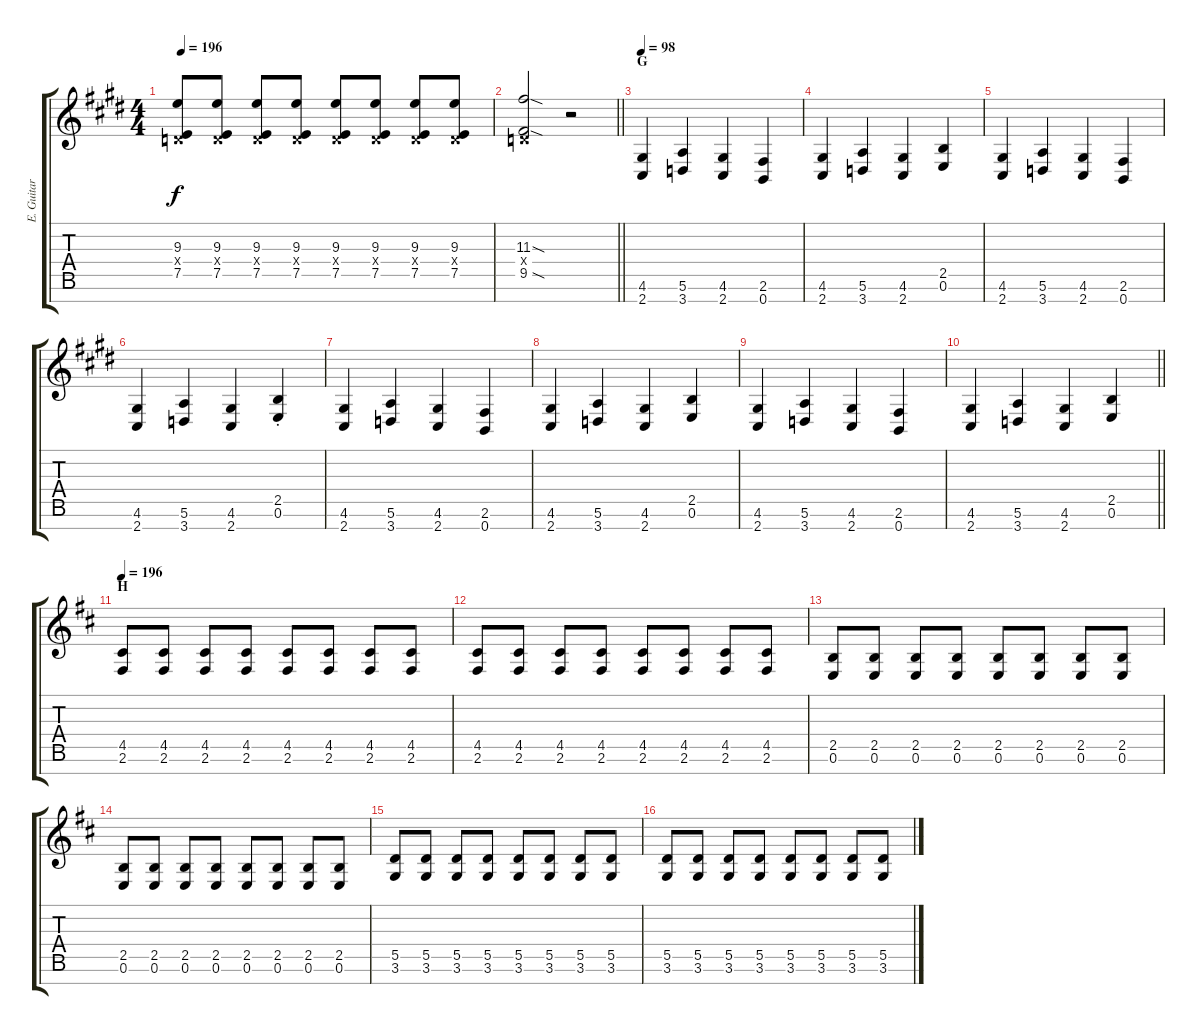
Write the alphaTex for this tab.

\track ("E. Guitar II" "E. Guitar ") {instrument overdrivenguitar}
\staff {score tabs}
\tuning (E4 B3 G3 D3 A2 E2 B1) {hide}
\ts (4 4)
\tempo 196
\clef g2
\ks e
(9.3 0.4{x} 7.5).8{dy f} (9.3 0.4{x} 7.5).8 (9.3 0.4{x} 7.5).8 (9.3 0.4{x} 7.5).8 (9.3 0.4{x} 7.5).8 (9.3 0.4{x} 7.5).8 (9.3 0.4{x} 7.5).8 (9.3 0.4{x} 7.5).8 |
\barLineRight lightlight
(11.3{sod} 0.4{x} 9.5{sod}).2 r.2 |
\section ("" "G")
\tempo 98
(4.6 2.7).4 (5.6 3.7).4 (4.6 2.7).4 (2.6 0.7).4 |
(4.6 2.7).4 (5.6 3.7).4 (4.6 2.7).4 (2.5 0.6).4 |
(4.6 2.7).4 (5.6 3.7).4 (4.6 2.7).4 (2.6 0.7).4 |
(4.6 2.7).4 (5.6 3.7).4 (4.6 2.7).4 (2.5{st} 0.6{st}).4 |
(4.6 2.7).4 (5.6 3.7).4 (4.6 2.7).4 (2.6 0.7).4 |
(4.6 2.7).4 (5.6 3.7).4 (4.6 2.7).4 (2.5 0.6).4 |
(4.6 2.7).4 (5.6 3.7).4 (4.6 2.7).4 (2.6 0.7).4 |
\barLineRight lightlight
(4.6 2.7).4 (5.6 3.7).4 (4.6 2.7).4 (2.5 0.6).4 |
\section ("" "H")
\tempo 196
\ks d
(4.5 2.6).8 (4.5 2.6).8 (4.5 2.6).8 (4.5 2.6).8 (4.5 2.6).8 (4.5 2.6).8 (4.5 2.6).8 (4.5 2.6).8 |
(4.5 2.6).8 (4.5 2.6).8 (4.5 2.6).8 (4.5 2.6).8 (4.5 2.6).8 (4.5 2.6).8 (4.5 2.6).8 (4.5 2.6).8 |
(2.5 0.6).8 (2.5 0.6).8 (2.5 0.6).8 (2.5 0.6).8 (2.5 0.6).8 (2.5 0.6).8 (2.5 0.6).8 (2.5 0.6).8 |
(2.5 0.6).8 (2.5 0.6).8 (2.5 0.6).8 (2.5 0.6).8 (2.5 0.6).8 (2.5 0.6).8 (2.5 0.6).8 (2.5 0.6).8 |
(5.5 3.6).8 (5.5 3.6).8 (5.5 3.6).8 (5.5 3.6).8 (5.5 3.6).8 (5.5 3.6).8 (5.5 3.6).8 (5.5 3.6).8 |
(5.5 3.6).8 (5.5 3.6).8 (5.5 3.6).8 (5.5 3.6).8 (5.5 3.6).8 (5.5 3.6).8 (5.5 3.6).8 (5.5 3.6).8
